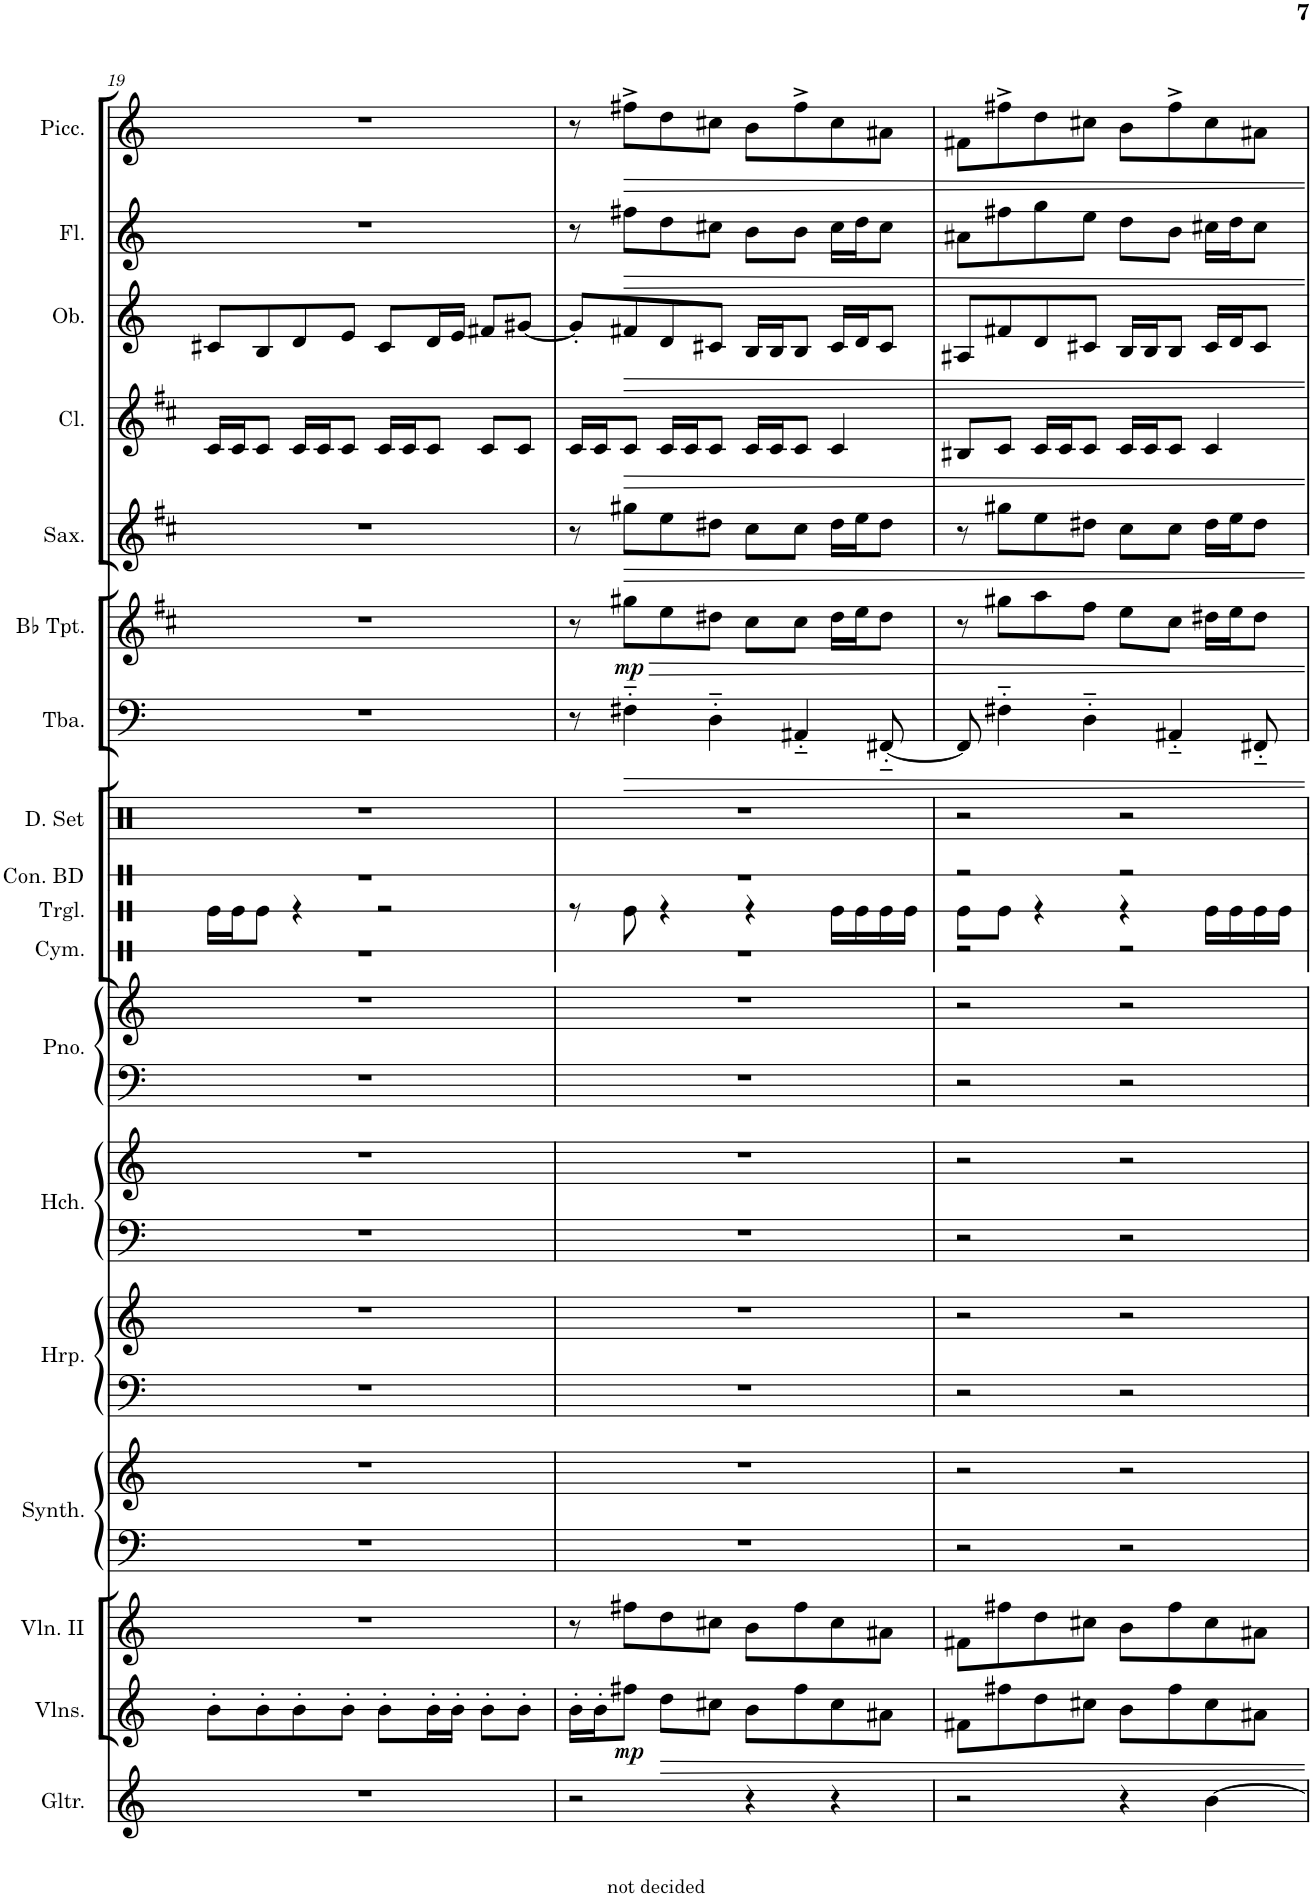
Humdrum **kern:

**kern	**kern	**dynam	**kern	**kern	**kern	**kern	**kern	**kern	**kern	**kern	**kern	**kern	**kern	**kern	**kern	**dynam	**kern	**kern	**kern	**kern	**kern
*part16	*part15	*part15	*part14	*part13	*part13	*part12	*part12	*part11	*part11	*part10	*part10	*part9	*part8	*part7	*part6	*part6	*part5	*part4	*part3	*part2	*part1
*staff20	*staff19	*staff19	*staff18	*staff17	*staff16	*staff15	*staff14	*staff13	*staff12	*staff11	*staff10	*staff9	*staff8	*staff7	*staff6	*staff6	*staff5	*staff4	*staff3	*staff2	*staff1
*I"Glitter	*I"Violins	*	*I"Violins II	*I"Saw Synthesizer	*	*I"Harp	*	*I"Harpsichord	*	*I"Grand Piano	*	*I"Concert Bass Drum	*I"Drumset	*I"Tuba	*I"Trumpets in Bb	*	*I"Saxophone	*I"Clarinet	*I"Oboe	*I"Flutes	*I"Piccolo
*I'Gltr.	*I'Vlns.	*	*I'Vln. II	*I'Synth.	*	*I'Hrp.	*	*I'Hch.	*	*I'Pno.	*	*I'Con. BD	*I'D. Set	*I'Tba.	*	*	*I'Sax.	*I'Cl.	*I'Ob.	*I'Fl.	*I'Picc.
!!LO:PB:g=z
*clefG2	*clefG2	*	*clefG2	*clefF4	*clefG2	*clefF4	*clefG2	*clefF4	*clefG2	*clefF4	*clefG2	*clefX	*clefX	*clefF4	*clefG2	*	*clefG2	*clefG2	*clefG2	*clefG2	*clefG2
*	*	*	*	*	*	*	*	*	*	*	*	*	*	*	*Trd1c2	*	*Trd8c14	*Trd1c2	*	*	*Trd-7c-12
*k[]	*k[]	*	*k[]	*k[]	*k[]	*k[]	*k[]	*k[]	*k[]	*k[]	*k[]	*k[]	*k[]	*k[]	*k[f#c#]	*	*k[f#c#]	*k[f#c#]	*k[]	*k[]	*k[]
*M4/4	*M4/4	*	*M4/4	*M4/4	*M4/4	*M4/4	*M4/4	*M4/4	*M4/4	*M4/4	*M4/4	*M4/4	*M4/4	*M4/4	*M4/4	*	*M4/4	*M4/4	*M4/4	*M4/4	*M4/4
=19	=19	=19	=19	=19	=19	=19	=19	=19	=19	=19	=19	=19	=19	=19	=19	=19	=19	=19	=19	=19	=19
1r	8b'\L	.	1r	1r	1r	1r	1r	1r	1r	1r	1r	1r	1r	1r	1r	.	1r	16c#/LL	8c#X/L	1r	1r
.	.	.	.	.	.	.	.	.	.	.	.	.	.	.	.	.	.	16c#/J	.	.	.
.	8b'\	.	.	.	.	.	.	.	.	.	.	.	.	.	.	.	.	8c#/J	8B/	.	.
.	8b'\	.	.	.	.	.	.	.	.	.	.	.	.	.	.	.	.	16c#/LL	8d/	.	.
.	.	.	.	.	.	.	.	.	.	.	.	.	.	.	.	.	.	16c#/J	.	.	.
.	8b'\J	.	.	.	.	.	.	.	.	.	.	.	.	.	.	.	.	8c#/J	8e/J	.	.
.	8b'\L	.	.	.	.	.	.	.	.	.	.	.	.	.	.	.	.	16c#/LL	8c#/L	.	.
.	.	.	.	.	.	.	.	.	.	.	.	.	.	.	.	.	.	16c#/J	.	.	.
.	16b'\L	.	.	.	.	.	.	.	.	.	.	.	.	.	.	.	.	8c#/J	16d/L	.	.
.	16b'\JJ	.	.	.	.	.	.	.	.	.	.	.	.	.	.	.	.	.	16e/JJ	.	.
.	8b'\L	.	.	.	.	.	.	.	.	.	.	.	.	.	.	.	.	8c#/L	8f#X/L	.	.
.	8b'\J	.	.	.	.	.	.	.	.	.	.	.	.	.	.	.	.	8c#/J	[8g#X/J	.	.
=20	=20	=20	=20	=20	=20	=20	=20	=20	=20	=20	=20	=20	=20	=20	=20	=20	=20	=20	=20	=20	=20
2r	16b'\LL	.	8r	1r	1r	1r	1r	1r	1r	1r	1r	1r	1r	8r	8r	.	8r	16c#/LL	8g#'/L]	8r	8r
.	16b'\J	.	.	.	.	.	.	.	.	.	.	.	.	.	.	.	.	16c#/J	.	.	.
!	!	!LO:DY:b	!	!	!	!	!	!	!	!	!	!	!	!	!	!LO:DY:b	!	!	!	!	!
.	8ff#X\J	mp	8ff#X\L	.	.	.	.	.	.	.	.	.	.	4F#X'~\	8gg#X\L	mp	8gg#X\L	8c#/J	8f#X/	8ff#X\L	8ff#X^\L
.	8dd\L	.	8dd\	.	.	.	.	.	.	.	.	.	.	.	8ee\	.	8ee\	16c#/LL	8d/	8dd\	8dd\
.	.	.	.	.	.	.	.	.	.	.	.	.	.	.	.	.	.	16c#/J	.	.	.
.	8cc#X\J	.	8cc#X\J	.	.	.	.	.	.	.	.	.	.	4D'~\	8dd#X\J	.	8dd#X\J	8c#/J	8c#X/J	8cc#X\J	8cc#X\J
4r	8b\L	.	8b\L	.	.	.	.	.	.	.	.	.	.	.	8cc#\L	.	8cc#\L	16c#/LL	16B/LL	8b\L	8b\L
.	.	.	.	.	.	.	.	.	.	.	.	.	.	.	.	.	.	16c#/J	16B/J	.	.
.	8ff#\	.	8ff#\	.	.	.	.	.	.	.	.	.	.	4AA#X'~/	8cc#\J	.	8cc#\J	8c#/J	8B/J	8b\J	8ff#^\
4r	8cc#\	.	8cc#\	.	.	.	.	.	.	.	.	.	.	.	16dd#\LL	.	16dd#\LL	4c#/	16c#/LL	16cc#\LL	8cc#\
.	.	.	.	.	.	.	.	.	.	.	.	.	.	.	16ee\J	.	16ee\J	.	16d/J	16dd\J	.
.	8a#X\J	.	8a#X\J	.	.	.	.	.	.	.	.	.	.	[8FF#X'~/	8dd#\J	.	8dd#\J	.	8c#/J	8cc#\J	8a#X\J
=21	=21	=21	=21	=21	=21	=21	=21	=21	=21	=21	=21	=21	=21	=21	=21	=21	=21	=21	=21	=21	=21
2r	8f#X\L	.	8f#X\L	2r	2r	2r	2r	2r	2r	2r	2r	2r	2r	8FF#/]	8r	.	8r	8B#X/L	8A#X/L	8a#X\L	8f#X\L
.	8ff#X\	.	8ff#X\	.	.	.	.	.	.	.	.	.	.	4F#X'~\	8gg#X\L	.	8gg#X\L	8c#/J	8f#X/	8ff#X\	8ff#X^\
.	8dd\	.	8dd\	.	.	.	.	.	.	.	.	.	.	.	8aa\	.	8ee\	16c#/LL	8d/	8gg\	8dd\
.	.	.	.	.	.	.	.	.	.	.	.	.	.	.	.	.	.	16c#/J	.	.	.
.	8cc#X\J	.	8cc#X\J	.	.	.	.	.	.	.	.	.	.	4D'~\	8ff#\J	.	8dd#X\J	8c#/J	8c#X/J	8ee\J	8cc#X\J
4r	8b\L	.	8b\L	2r	2r	2r	2r	2r	2r	2r	2r	2r	2r	.	8ee\L	.	8cc#\L	16c#/LL	16B/LL	8dd\L	8b\L
.	.	.	.	.	.	.	.	.	.	.	.	.	.	.	.	.	.	16c#/J	16B/J	.	.
.	8ff#\	.	8ff#\	.	.	.	.	.	.	.	.	.	.	4AA#X'~/	8cc#\J	.	8cc#\J	8c#/J	8B/J	8b\J	8ff#^\
[4b\	8cc#\	.	8cc#\	.	.	.	.	.	.	.	.	.	.	.	16dd#X\LL	.	16dd#\LL	4c#/	16c#/LL	16cc#X\LL	8cc#\
.	.	.	.	.	.	.	.	.	.	.	.	.	.	.	16ee\J	.	16ee\J	.	16d/J	16dd\J	.
.	8a#X\J	.	8a#X\J	.	.	.	.	.	.	.	.	.	.	8FF#X'~/	8dd#\J	.	8dd#\J	.	8c#/J	8cc#\J	8a#X\J
=	=	=	=	=	=	=	=	=	=	=	=	=	=	=	=	=	=	=	=	=	=
*-	*-	*-	*-	*-	*-	*-	*-	*-	*-	*-	*-	*-	*-	*-	*-	*-	*-	*-	*-	*-	*-
